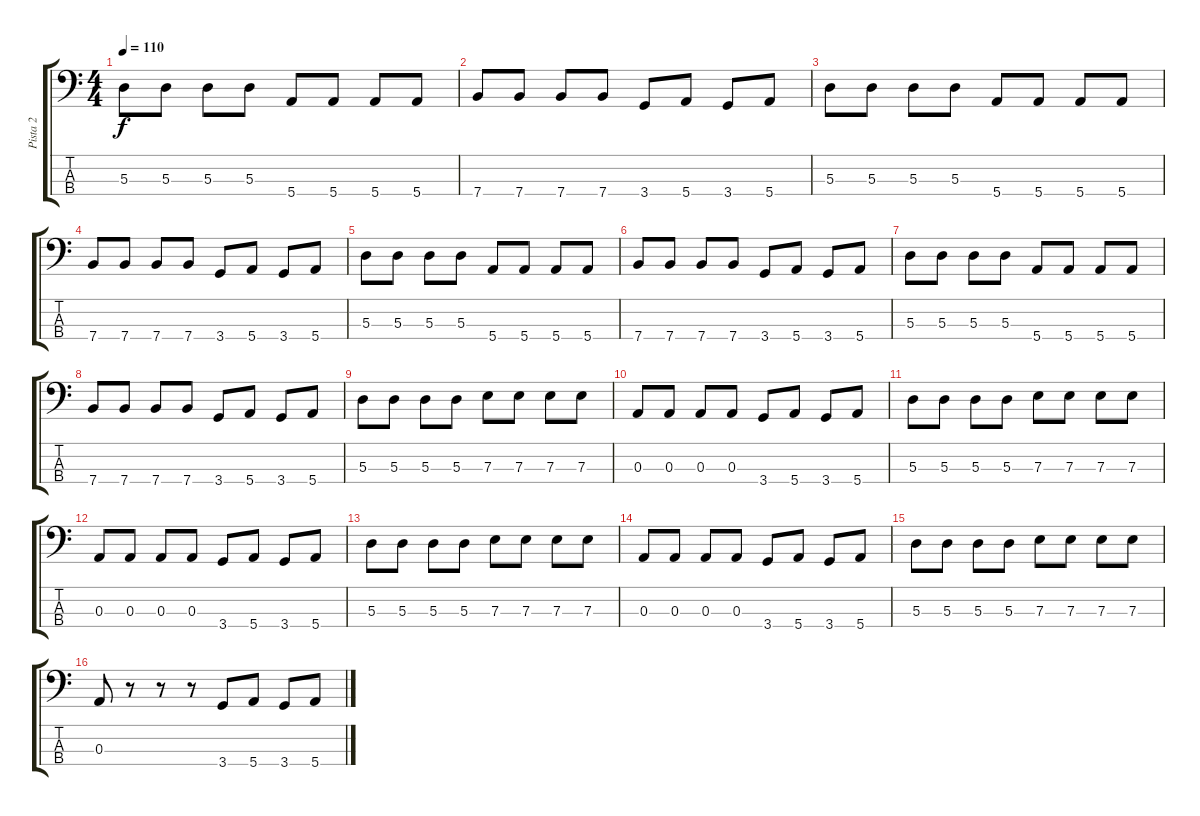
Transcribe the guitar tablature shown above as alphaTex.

\track ("Pista 2" "Pista 2") {instrument electricbasspick}
\staff {score tabs}
\tuning (G2 D2 A1 E1) {hide}
\ts (4 4)
\tempo 110
\clef f4
\ks c
5.3.8{dy f} 5.3.8 5.3.8 5.3.8 5.4.8 5.4.8 5.4.8 5.4.8 |
7.4.8 7.4.8 7.4.8 7.4.8 3.4.8 5.4.8 3.4.8 5.4.8 |
5.3.8 5.3.8 5.3.8 5.3.8 5.4.8 5.4.8 5.4.8 5.4.8 |
7.4.8 7.4.8 7.4.8 7.4.8 3.4.8 5.4.8 3.4.8 5.4.8 |
5.3.8 5.3.8 5.3.8 5.3.8 5.4.8 5.4.8 5.4.8 5.4.8 |
7.4.8 7.4.8 7.4.8 7.4.8 3.4.8 5.4.8 3.4.8 5.4.8 |
5.3.8 5.3.8 5.3.8 5.3.8 5.4.8 5.4.8 5.4.8 5.4.8 |
7.4.8 7.4.8 7.4.8 7.4.8 3.4.8 5.4.8 3.4.8 5.4.8 |
5.3.8 5.3.8 5.3.8 5.3.8 7.3.8 7.3.8 7.3.8 7.3.8 |
0.3.8 0.3.8 0.3.8 0.3.8 3.4.8 5.4.8 3.4.8 5.4.8 |
5.3.8 5.3.8 5.3.8 5.3.8 7.3.8 7.3.8 7.3.8 7.3.8 |
0.3.8 0.3.8 0.3.8 0.3.8 3.4.8 5.4.8 3.4.8 5.4.8 |
5.3.8 5.3.8 5.3.8 5.3.8 7.3.8 7.3.8 7.3.8 7.3.8 |
0.3.8 0.3.8 0.3.8 0.3.8 3.4.8 5.4.8 3.4.8 5.4.8 |
5.3.8 5.3.8 5.3.8 5.3.8 7.3.8 7.3.8 7.3.8 7.3.8 |
0.3.8 r.8 r.8 r.8 3.4.8 5.4.8 3.4.8 5.4.8
